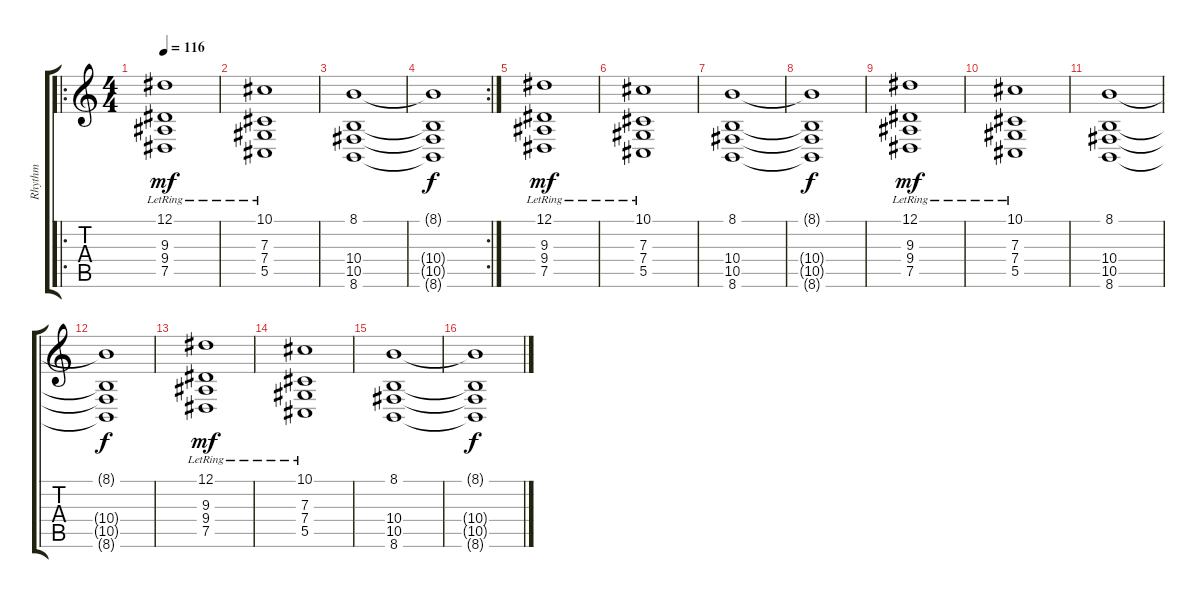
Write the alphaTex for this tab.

\track ("Rhythm" "Rhythm") {instrument stringensemble1}
\staff {score tabs}
\tuning (Eb4 Bb3 Gb3 Db3 Ab2 Eb2) {hide}
\ro
\ts (4 4)
\tempo 116
\clef g2
\ks c
(12.1 9.3{lr} 9.4 7.5).1{dy mf} |
(10.1 7.3{lr} 7.4 5.5).1 |
(8.1 10.4 10.5 8.6).1 |
\rc 2
(8.1{t} 10.4{t} 10.5{t} 8.6{t}).1{dy f} |
(12.1 9.3{lr} 9.4 7.5).1{dy mf} |
(10.1 7.3{lr} 7.4 5.5).1 |
(8.1 10.4 10.5 8.6).1 |
(8.1{t} 10.4{t} 10.5{t} 8.6{t}).1{dy f} |
(12.1 9.3{lr} 9.4 7.5).1{dy mf} |
(10.1 7.3{lr} 7.4 5.5).1 |
(8.1 10.4 10.5 8.6).1 |
(8.1{t} 10.4{t} 10.5{t} 8.6{t}).1{dy f} |
(12.1 9.3{lr} 9.4 7.5).1{dy mf} |
(10.1 7.3{lr} 7.4 5.5).1 |
(8.1 10.4 10.5 8.6).1 |
(8.1{t} 10.4{t} 10.5{t} 8.6{t}).1{dy f}
